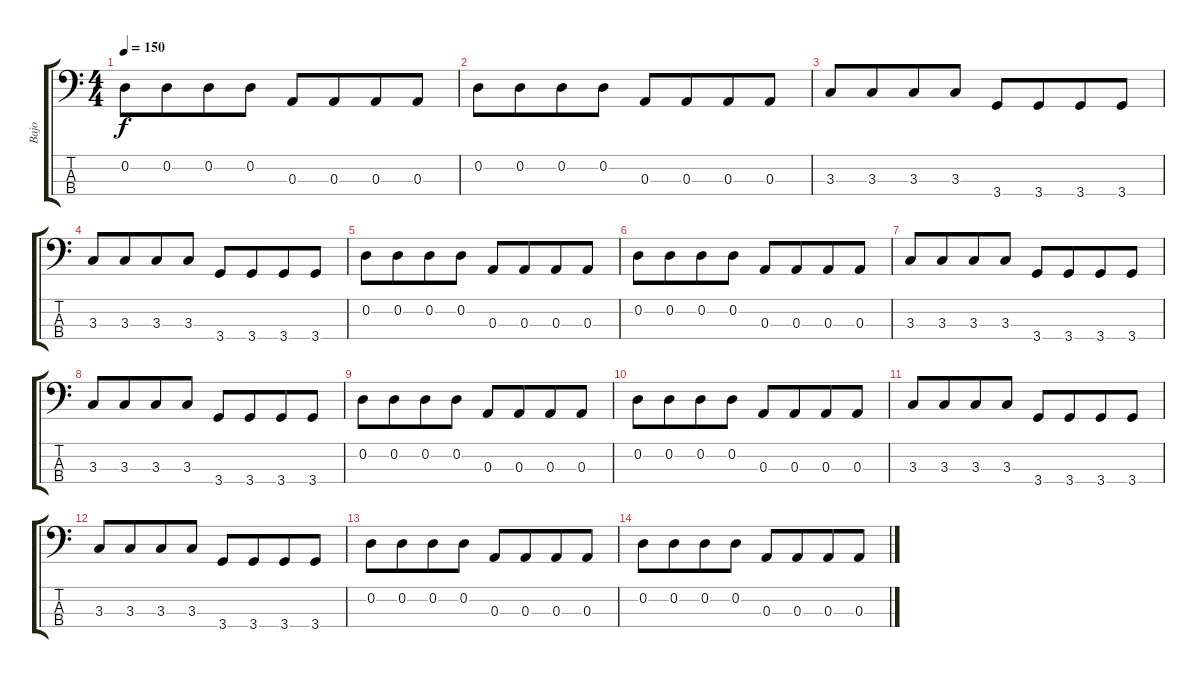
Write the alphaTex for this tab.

\track ("Bajo" "Bajo") {instrument electricbasspick}
\staff {score tabs}
\tuning (G2 D2 A1 E1) {hide}
\ts (4 4)
\tempo 150
\clef f4
\ks c
0.2.8{dy f} 0.2.8{beam merge} 0.2.8 0.2.8 0.3.8 0.3.8{beam merge} 0.3.8 0.3.8 |
0.2.8 0.2.8{beam merge} 0.2.8 0.2.8 0.3.8 0.3.8{beam merge} 0.3.8 0.3.8 |
3.3.8{volume 6} 3.3.8{beam merge} 3.3.8 3.3.8 3.4.8 3.4.8{beam merge} 3.4.8 3.4.8 |
3.3.8 3.3.8{beam merge} 3.3.8 3.3.8 3.4.8 3.4.8{beam merge} 3.4.8 3.4.8 |
0.2.8 0.2.8{beam merge} 0.2.8 0.2.8 0.3.8 0.3.8{beam merge} 0.3.8 0.3.8 |
0.2.8 0.2.8{beam merge} 0.2.8 0.2.8 0.3.8 0.3.8{beam merge} 0.3.8 0.3.8 |
3.3.8{volume 3} 3.3.8{beam merge} 3.3.8 3.3.8 3.4.8 3.4.8{beam merge} 3.4.8 3.4.8 |
3.3.8 3.3.8{beam merge} 3.3.8 3.3.8 3.4.8 3.4.8{beam merge} 3.4.8 3.4.8 |
0.2.8 0.2.8{beam merge} 0.2.8 0.2.8 0.3.8 0.3.8{beam merge} 0.3.8 0.3.8 |
0.2.8 0.2.8{beam merge} 0.2.8 0.2.8 0.3.8 0.3.8{beam merge} 0.3.8 0.3.8 |
3.3.8{volume 0} 3.3.8{beam merge} 3.3.8 3.3.8 3.4.8 3.4.8{beam merge} 3.4.8 3.4.8 |
3.3.8 3.3.8{beam merge} 3.3.8 3.3.8 3.4.8 3.4.8{beam merge} 3.4.8 3.4.8 |
0.2.8 0.2.8{beam merge} 0.2.8 0.2.8 0.3.8 0.3.8{beam merge} 0.3.8 0.3.8 |
0.2.8 0.2.8{beam merge} 0.2.8 0.2.8 0.3.8 0.3.8{beam merge} 0.3.8 0.3.8
